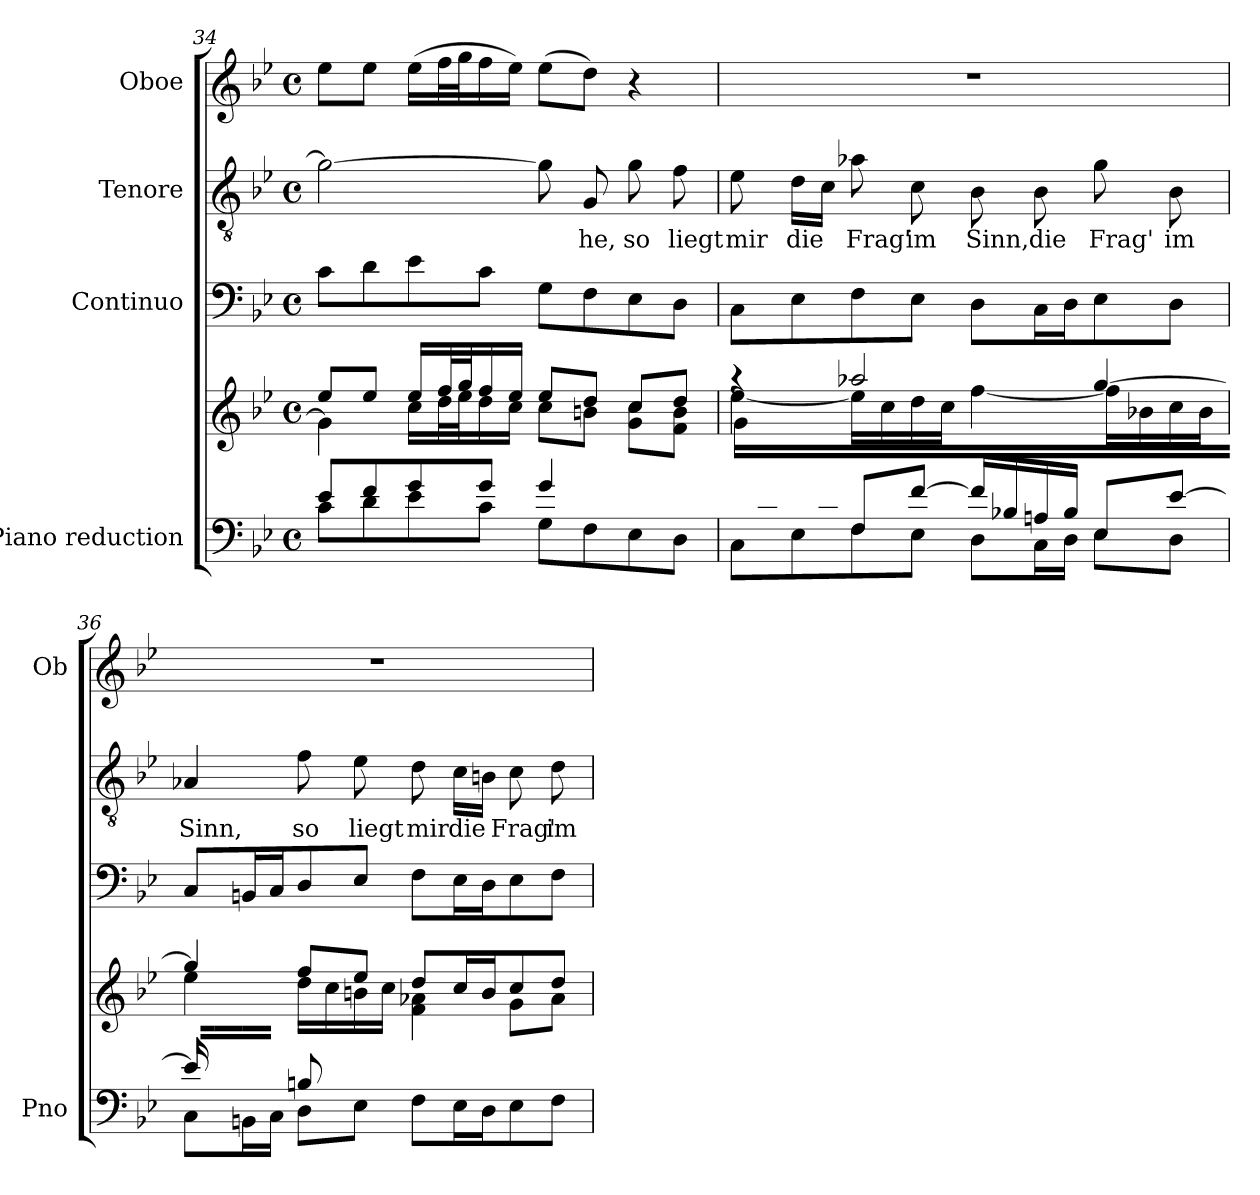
**kern	**kern	**kern	**kern	**text	**kern
*part4	*part4	*part3	*part2	*part2	*part1
*staff5	*staff4	*staff3	*staff2	*staff2	*staff1
*I"Piano reduction	*	*I"Continuo	*I"Tenore	*	*I"Oboe
*I'Pno	*	*	*	*	*I'Ob
*clefF4	*clefG2	*clefF4	*clefGv2	*	*clefG2
*k[b-e-]	*k[b-e-]	*k[b-e-]	*k[b-e-]	*	*k[b-e-]
*M4/4	*M4/4	*M4/4	*M4/4	*	*M4/4
*met(c)	*met(c)	*met(c)	*met(c)	*	*met(c)
=34	=34	=34	=34	=34	=34
*^	*^	*	*	*	*
8e-/L	8c\L	8ee-/L	4g\]	8c\L	2g\_	.	8ee-\L
8f/	8d\	8ee-/J	.	8d\	.	.	8ee-\J
8g/	8e-\	16ee-/LL	16cc\LL	8e-\	.	.	(>16ee-\LL
.	.	32ff/L	32dd\L	.	.	.	32ff\L
.	.	32gg/J	32ee-\J	.	.	.	32gg\J
8g/J	8c\J	16ff/	16dd\	8c\J	.	.	16ff\
.	.	16ee-/JJ	16cc\JJ	.	.	.	16ee-\JJ)
4g/	8G\L	8ee-/L	8cc\L	8G\L	8g\]	.	(>8ee-\L
!	!	!	!	!	!	!LO:LY:b	!
.	8F\	8dd/J	8bn\J	8F\	8G/	-he,	8dd\J)
!	!	!	!	!	!	!LO:LY:b	!
4ryy	8E-\	8cc/L	8g\ 8cc\L	8E-\	8g\	so	4r
!	!	!	!	!	!	!LO:LY:b	!
.	8D\J	8dd/J	8f\ 8b\J	8D\J	8f\	liegt	.
=35	=35	=35	=35	=35	=35	=35	=35
*	*	*	*^	*	*	*	*
!	!	!	!	!	!	!	!LO:LY:b	!
16ryy	8C\L	4raa	[4ee-\	16g\LL	8C\L	8e-\	mir	1r
16c/	.	.	.	2...ryy	.	.	.	.
!	!	!	!	!	!	!	!LO:LY:b	!
16Bn/	8E-\	.	.	.	8E-\	16d\LL	die	.
16c/JJ	.	.	.	.	.	16c\JJ	.	.
!	!	!	!	!	!	!	!LO:LY:b	!
8F/L	8F\	2aa-X/	16ee-\LL]	.	8F\	8a-X\	Frag'	.
.	.	.	16cc\	.	.	.	.	.
!	!	!	!	!	!	!	!LO:LY:b	!
[8f/J	8E-\J	.	16dd\	.	8E-\J	8c\	im	.
.	.	.	16cc\JJ	.	.	.	.	.
!	!	!	!	!	!	!	!LO:LY:b	!
16f/LL]	8D\L	.	[4ff\	.	8D\L	8B-\	Sinn,	.
16B-X/	.	.	.	.	.	.	.	.
!	!	!	!	!	!	!	!LO:LY:b	!
16An/	16C\L	.	.	.	16C\L	8B-\	die	.
16B-/JJ	16D\JJ	.	.	.	16D\J	.	.	.
!	!	!	!	!	!	!	!LO:LY:b	!
8E-/L	8E-\L	[4gg/	16ff\LL]	.	8E-\	8g\	Frag'	.
.	.	.	16b-X\	.	.	.	.	.
!	!	!	!	!	!	!	!LO:LY:b	!
[8e-/J	8D\J	.	16cc\	.	8D\J	8B-\	im	.
.	.	.	16b-\JJ	.	.	.	.	.
!!LO:PB:g=z
=36	=36	=36	=36	=36	=36	=36	=36	=36
!	!	!	!	!	!	!	!LO:LY:b	!
16e-/LL]	8C\L	4gg/]	4ee-\	16ryy	8C/L	4A-X/	Sinn,	1r
8.ryy	.	.	.	16a-X\	.	.	.	.
.	16BBn\L	.	.	16g\	16BBn/L	.	.	.
.	16C\JJ	.	.	16a-\JJ	16C/J	.	.	.
!	!	!	!	!	!	!	!LO:LY:b	!
8Bn/L	8D\L	8ff/L	16dd\LL	8ryy	8D/	8f\	so	.
.	.	.	16cc\	.	.	.	.	.
!	!	!	!	!	!	!	!LO:LY:b	!
8ryy	8E-\J	8ee-/J	16bn\	8g\J	8E-/J	8e-\	liegt	.
.	.	.	16cc\JJ	.	.	.	.	.
!	!	!	!	!	!	!	!LO:LY:b	!
2ryy	8F\L	8dd/L	4f\ 4a-X\	2ryy	8F\L	8d\	mir	.
!	!	!	!	!	!	!	!LO:LY:b	!
.	16E-\L	16cc/L	.	.	16E-\L	16c\LL	die	.
.	16D\J	16b/J	.	.	16D\J	16Bn\JJ	.	.
!	!	!	!	!	!	!	!LO:LY:b	!
.	8E-\	8cc/	8g\L	.	8E-\	8c\	Frag'	.
!	!	!	!	!	!	!	!LO:LY:b	!
.	8F\J	8dd/J	8a-\J	.	8F\J	8d\	im	.
*v	*v	*	*	*	*	*	*	*
*	*v	*v	*v	*	*	*	*
=	=	=	=	=	=
*-	*-	*-	*-	*-	*-
